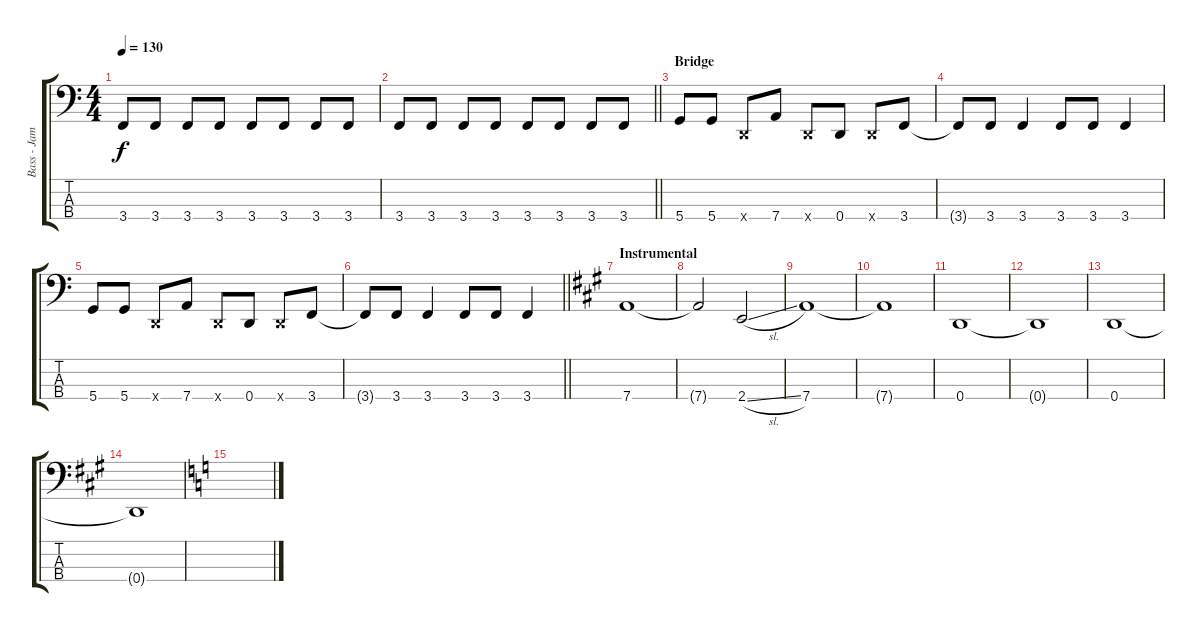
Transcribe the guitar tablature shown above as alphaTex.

\track ("Bass - James Johnston" "Bass - Jam") {instrument electricbassfinger}
\staff {score tabs}
\tuning (G2 D2 A1 D1) {hide}
\ts (4 4)
\tempo 130
\clef f4
\ks c
3.4.8{dy f} 3.4.8 3.4.8 3.4.8 3.4.8 3.4.8 3.4.8 3.4.8 |
\barLineRight lightlight
3.4.8 3.4.8 3.4.8 3.4.8 3.4.8 3.4.8 3.4.8 3.4.8 |
\section ("" "Bridge")
5.4.8 5.4.8 0.4{x}.8 7.4.8 0.4{x}.8 0.4.8 0.4{x}.8 3.4.8 |
3.4{t}.8 3.4.8 3.4.4 3.4.8 3.4.8 3.4.4 |
5.4.8 5.4.8 0.4{x}.8 7.4.8 0.4{x}.8 0.4.8 0.4{x}.8 3.4.8 |
\barLineRight lightlight
3.4{t}.8 3.4.8 3.4.4 3.4.8 3.4.8 3.4.4 |
\section ("" "Instrumental")
\ks a
7.4.1 |
7.4{t}.2 2.4{sl}.2 |
7.4.1 |
7.4{t}.1 |
0.4.1 |
0.4{t}.1 |
0.4.1 |
0.4{t}.1 |
\ks aminor
